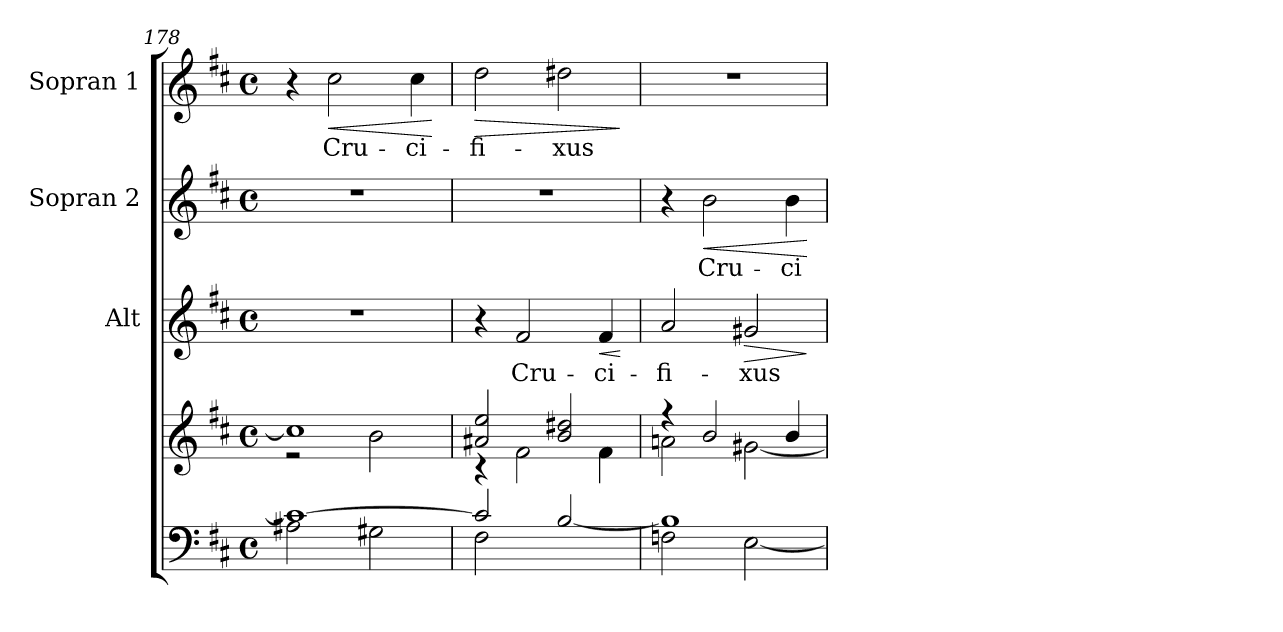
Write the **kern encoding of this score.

**kern	**kern	**kern	**text	**dynam	**kern	**text	**dynam	**kern	**text	**dynam
*part4	*part4	*part3	*part3	*part3	*part2	*part2	*part2	*part1	*part1	*part1
*staff5	*staff4	*staff3	*staff3	*staff3	*staff2	*staff2	*staff2	*staff1	*staff1	*staff1
*	*	*I"Alt	*	*	*I"Sopran 2	*	*	*I"Sopran 1	*	*
*	*	*I'A.	*	*	*I'S. 2	*	*	*I'S. 1	*	*
!!LO:LB:g=z
*clefF4	*clefG2	*clefG2	*	*	*clefG2	*	*	*clefG2	*	*
*k[f#c#]	*k[f#c#]	*k[f#c#]	*	*	*k[f#c#]	*	*	*k[f#c#]	*	*
*D:	*D:	*D:	*	*	*D:	*	*	*D:	*	*
*M4/4	*M4/4	*M4/4	*	*	*M4/4	*	*	*M4/4	*	*
*met(c)	*met(c)	*met(c)	*	*	*met(c)	*	*	*met(c)	*	*
=178	=178	=178	=178	=178	=178	=178	=178	=178	=178	=178
*^	*^	*	*	*	*	*	*	*	*	*
1c#_	2A#X\	1cc#]	2re	1r	.	.	1r	.	.	4r	.	.
!	!	!	!	!	!	!	!	!	!	!	!LO:LY:b	!LO:HP:b
.	.	.	.	.	.	.	.	.	.	2cc#\	Cru-	<
.	2G#X\	.	2b\	.	.	.	.	.	.	.	.	.
!	!	!	!	!	!	!	!	!	!	!	!LO:LY:b	!
.	.	.	.	.	.	.	.	.	.	4cc#\	-ci-	.
*v	*v	*	*	*	*	*	*	*	*	*	*	*
*	*v	*v	*	*	*	*	*	*	*	*	*
.	.	.	.	.	.	.	.	.	.	[
=179	=179	=179	=179	=179	=179	=179	=179	=179	=179	=179
*^	*^	*	*	*	*	*	*	*	*	*
!	!	!	!	!	!	!	!	!	!	!	!LO:LY:b	!LO:HP:b
2c#/]	2F#\	2a#X/ 2ee/	4rc	4r	.	.	1r	.	.	2dd\	-fi-	>
!	!	!	!	!	!LO:LY:b	!	!	!	!	!	!	!
.	.	.	2f#\	2f#/	Cru-	.	.	.	.	.	.	.
!	!	!	!	!	!	!	!	!	!	!	!LO:LY:b	!
[>2B/	2ryy	2b/ 2dd#X/	.	.	.	.	.	.	.	2dd#X\	-xus	.
!	!	!	!	!	!LO:LY:b	!LO:HP:b	!	!	!	!	!	!
.	.	.	4f#\	4f#/	-ci-	<	.	.	.	.	.	.
*v	*v	*	*	*	*	*	*	*	*	*	*	*
*	*v	*v	*	*	*	*	*	*	*	*	*
.	.	.	.	[	.	.	.	.	.	]
=180	=180	=180	=180	=180	=180	=180	=180	=180	=180	=180
*^	*^	*	*	*	*	*	*	*	*	*
!	!	!	!	!	!LO:LY:b	!	!	!	!	!	!	!
1B]	2Fn\	4ree	2an\	2a/	-fi-	.	4r	.	.	1r	.	.
!	!	!	!	!	!	!	!	!LO:LY:b	!LO:HP:b	!	!	!
.	.	2b/	.	.	.	.	2b\	Cru-	<	.	.	.
!	!	!	!	!	!LO:LY:b	!LO:HP:b	!	!	!	!	!	!
.	[<2E\	.	[<2g#X\	2g#X/	-xus	>	.	.	.	.	.	.
!	!	!	!	!	!	!	!	!LO:LY:b	!	!	!	!
.	.	4b/	.	.	.	.	4b\	-ci-	.	.	.	.
*v	*v	*	*	*	*	*	*	*	*	*	*	*
*	*v	*v	*	*	*	*	*	*	*	*	*
.	.	.	.	]	.	.	[	.	.	.
=	=	=	=	=	=	=	=	=	=	=
*-	*-	*-	*-	*-	*-	*-	*-	*-	*-	*-
